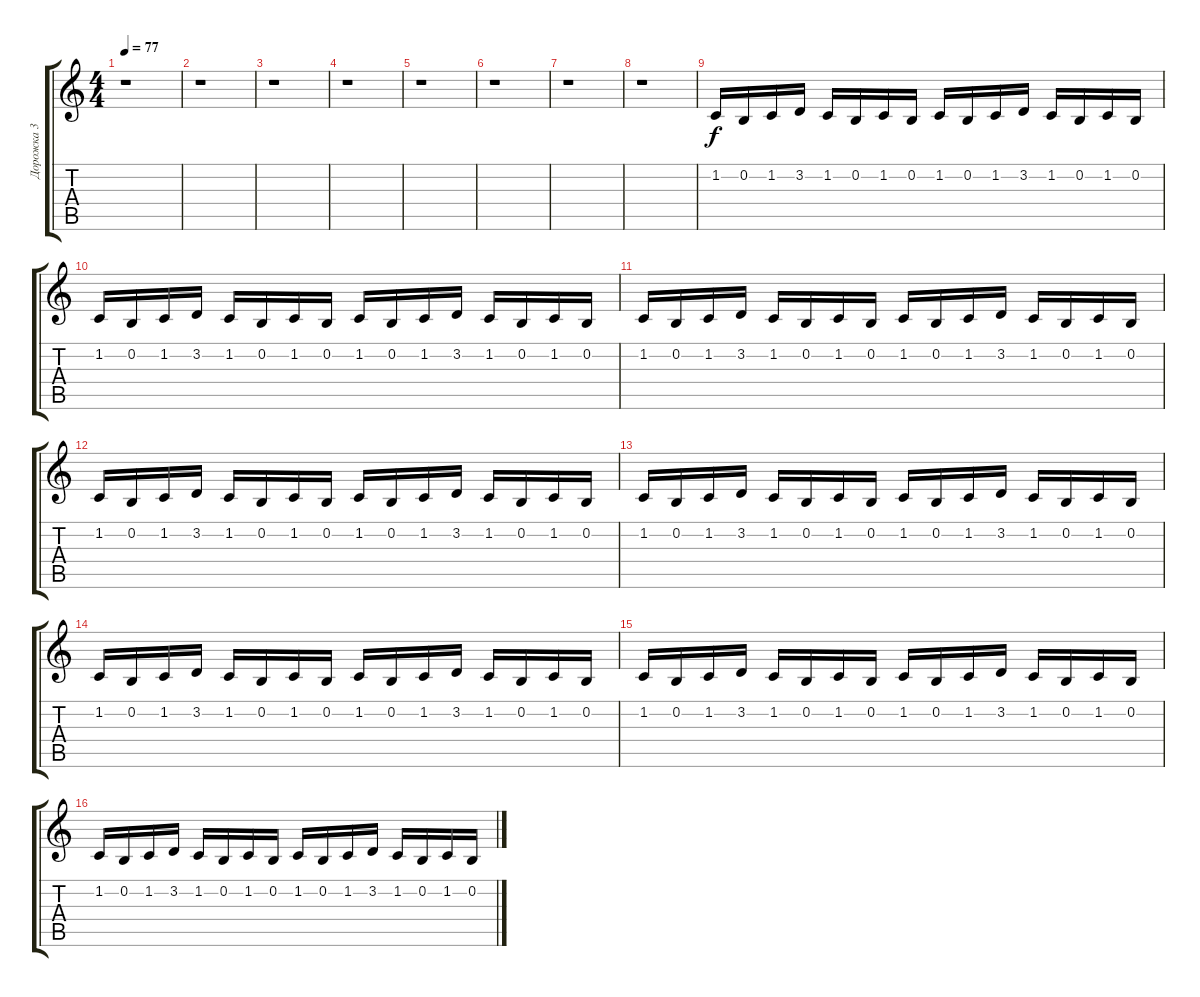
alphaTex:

\track ("Дорожка 3" "Дорожка 3") {instrument cello}
\staff {score tabs}
\tuning (E4 B3 G3 D3 A2 E2) {hide}
\ts (4 4)
\tempo 77
\clef g2
\ks c
r.1{dy f} |
r.1 |
r.1 |
r.1 |
r.1 |
r.1 |
r.1 |
r.1 |
1.2.16 0.2.16 1.2.16 3.2.16 1.2.16 0.2.16 1.2.16 0.2.16 1.2.16 0.2.16 1.2.16 3.2.16 1.2.16 0.2.16 1.2.16 0.2.16 |
1.2.16 0.2.16 1.2.16 3.2.16 1.2.16 0.2.16 1.2.16 0.2.16 1.2.16 0.2.16 1.2.16 3.2.16 1.2.16 0.2.16 1.2.16 0.2.16 |
1.2.16 0.2.16 1.2.16 3.2.16 1.2.16 0.2.16 1.2.16 0.2.16 1.2.16 0.2.16 1.2.16 3.2.16 1.2.16 0.2.16 1.2.16 0.2.16 |
1.2.16 0.2.16 1.2.16 3.2.16 1.2.16 0.2.16 1.2.16 0.2.16 1.2.16 0.2.16 1.2.16 3.2.16 1.2.16 0.2.16 1.2.16 0.2.16 |
1.2.16 0.2.16 1.2.16 3.2.16 1.2.16 0.2.16 1.2.16 0.2.16 1.2.16 0.2.16 1.2.16 3.2.16 1.2.16 0.2.16 1.2.16 0.2.16 |
1.2.16 0.2.16 1.2.16 3.2.16 1.2.16 0.2.16 1.2.16 0.2.16 1.2.16 0.2.16 1.2.16 3.2.16 1.2.16 0.2.16 1.2.16 0.2.16 |
1.2.16 0.2.16 1.2.16 3.2.16 1.2.16 0.2.16 1.2.16 0.2.16 1.2.16 0.2.16 1.2.16 3.2.16 1.2.16 0.2.16 1.2.16 0.2.16 |
1.2.16 0.2.16 1.2.16 3.2.16 1.2.16 0.2.16 1.2.16 0.2.16 1.2.16 0.2.16 1.2.16 3.2.16 1.2.16 0.2.16 1.2.16 0.2.16
